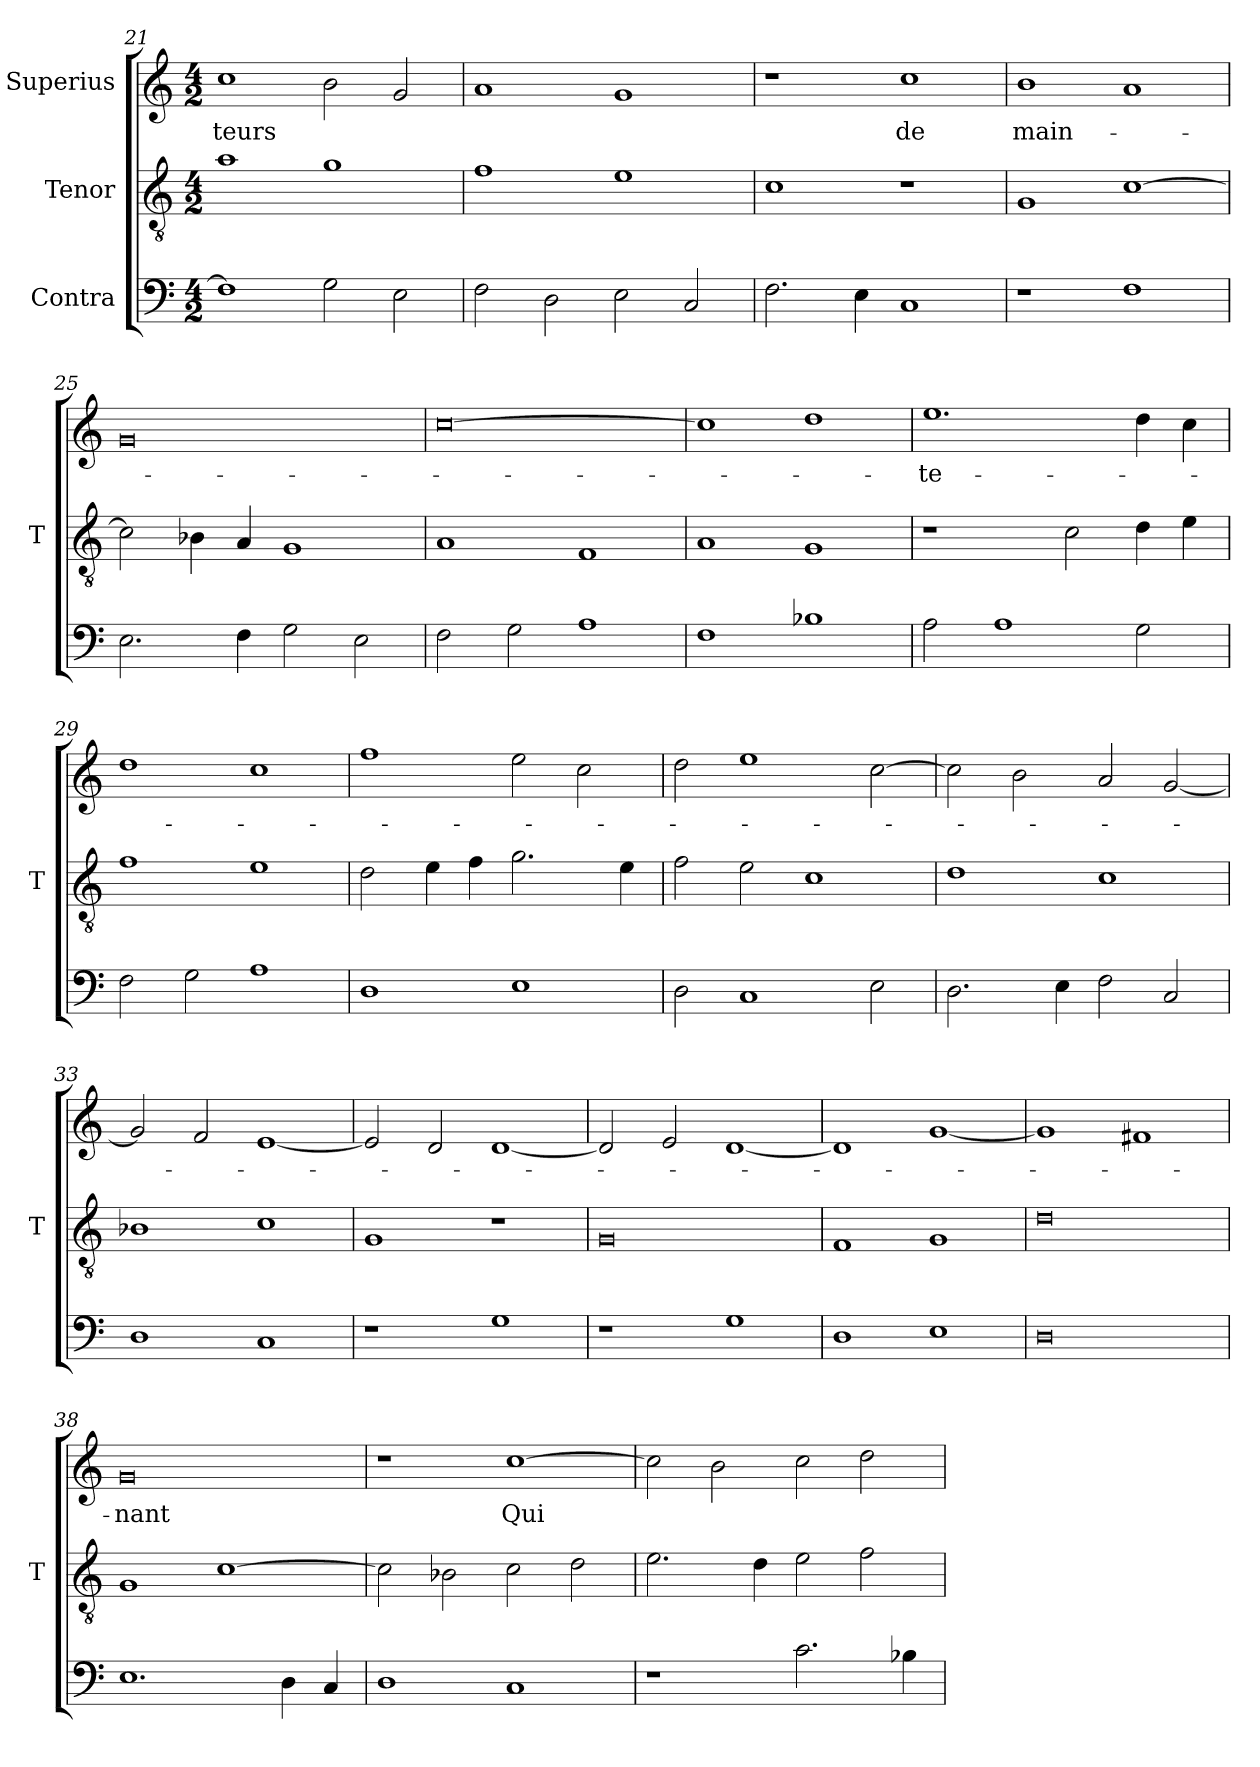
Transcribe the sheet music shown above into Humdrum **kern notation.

**kern	**kern	**kern	**text
*part3	*part2	*part1	*part1
*staff3	*staff2	*staff1	*staff1
*I"Contra	*I"Tenor	*I"Superius	*
*	*I'T	*	*
*clefF4	*clefGv2	*clefG2	*
*M4/2	*M4/2	*M4/2	*
=21	=21	=21	=21
1F]	1a	1cc	-teurs
2G	1g	2b	.
2E	.	2g	.
=22	=22	=22	=22
2F	1f	1a	.
2D	.	.	.
2E	1e	1g	.
2C	.	.	.
=23	=23	=23	=23
2.F	1c	1r	.
4E	.	.	.
1C	1r	1cc	-de
=24	=24	=24	=24
1r	1G	1b	main-
1F	[1c	1a	.
=25	=25	=25	=25
2.E	2c]	0g	.
.	4B-X	.	.
4F	4A	.	.
2G	1G	.	.
2E	.	.	.
=26	=26	=26	=26
2F	1A	[0cc	.
2G	.	.	.
1A	1F	.	.
=27	=27	=27	=27
1F	1A	1cc]	.
1B-X	1G	1dd	.
=28	=28	=28	=28
2A	1r	1.ee	-te-
1A	.	.	.
.	2c	.	.
2G	4d	4dd	.
.	4e	4cc	.
=29	=29	=29	=29
2F	1f	1dd	.
2G	.	.	.
1A	1e	1cc	.
=30	=30	=30	=30
1D	2d	1ff	.
.	4e	.	.
.	4f	.	.
1E	2.g	2ee	.
.	.	2cc	.
.	4e	.	.
=31	=31	=31	=31
2D	2f	2dd	.
1C	2e	1ee	.
.	1c	.	.
2E	.	[2cc	.
=32	=32	=32	=32
2.D	1d	2cc]	.
.	.	2b	.
4E	.	.	.
2F	1c	2a	.
2C	.	[2g	.
=33	=33	=33	=33
1D	1B-X	2g]	.
.	.	2f	.
1C	1c	[1e	.
=34	=34	=34	=34
1r	1G	2e]	.
.	.	2d	.
1G	1r	[1d	.
=35	=35	=35	=35
1r	0G	2d]	.
.	.	2e	.
1G	.	[1d	.
=36	=36	=36	=36
1D	1F	1d]	.
1E	1G	[1g	.
=37	=37	=37	=37
0D	0d	1g]	.
.	.	1f#X	.
=38	=38	=38	=38
1.E	1G	0g	-nant
.	[1c	.	.
4D	.	.	.
4C	.	.	.
=39	=39	=39	=39
1D	2c]	1r	.
.	2B-X	.	.
1C	2c	[1cc	-Qui
.	2d	.	.
=40	=40	=40	=40
1r	2.e	2cc]	.
.	.	2b	.
.	4d	.	.
2.c	2e	2cc	.
.	2f	2dd	.
4B-X	.	.	.
=	=	=	=
*-	*-	*-	*-
